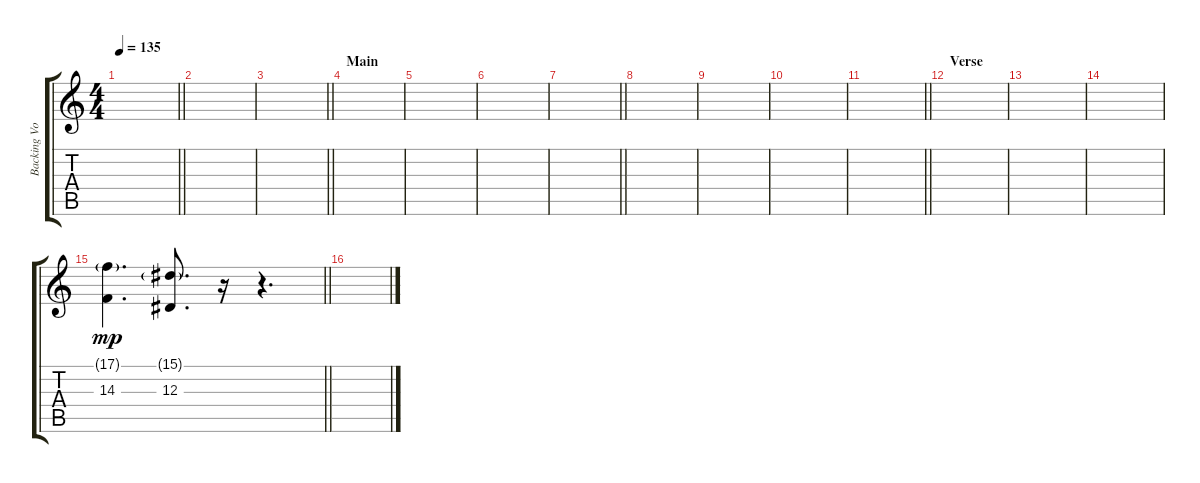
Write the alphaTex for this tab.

\track ("Backing Vocals" "Backing Vo") {instrument choiraahs}
\staff {score tabs}
\tuning (C4 G3 Eb3 Bb2 F2 C2) {hide}
\ts (4 4)
\tempo 135
\clef g2
\barLineRight lightlight
\ks c
|
\section ("" "")
|
\barLineRight lightlight
|
\section ("" "Main")
|
|
|
\barLineRight lightlight
|
\section ("" "")
|
|
|
\barLineRight lightlight
|
\section ("" "Verse")
|
|
|
\barLineRight lightlight
(17.1{g} 14.3).4{d dy mp} (15.1{g} 12.3).8{d} r.16 r.4{d} |
\section ("" "")
